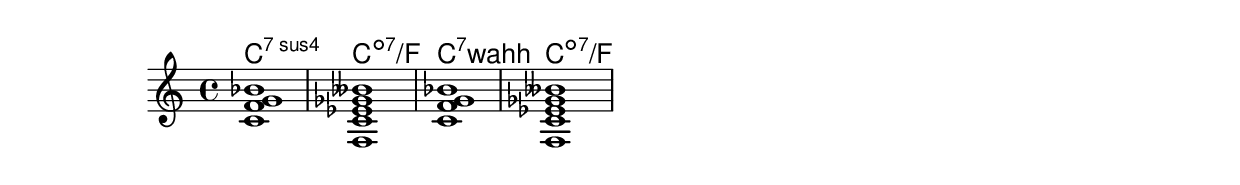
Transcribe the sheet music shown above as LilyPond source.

\version "2.16.0"
\header {

    texidoc = "The property @code{chordNameExceptions} can used
    to store a list of special notations for specific chords."

}


				% 7sus4 denoted with ^7 wahh
chExceptionMusic =  {
    <c f g bes>1-\markup { \super "7" "wahh" }}

				% add to existing exceptions.
chExceptions = #(append
		 (sequential-music-to-chord-exceptions chExceptionMusic #t)
		 ignatzekExceptions)

theMusic = \chordmode {
    c:7sus4 c:dim7/+f
    \set chordNameExceptions = #chExceptions
    c:7sus4 c:dim7/+f
}

\layout { ragged-right = ##t }

<< \context ChordNames \theMusic
   \context Voice \theMusic
>>  
